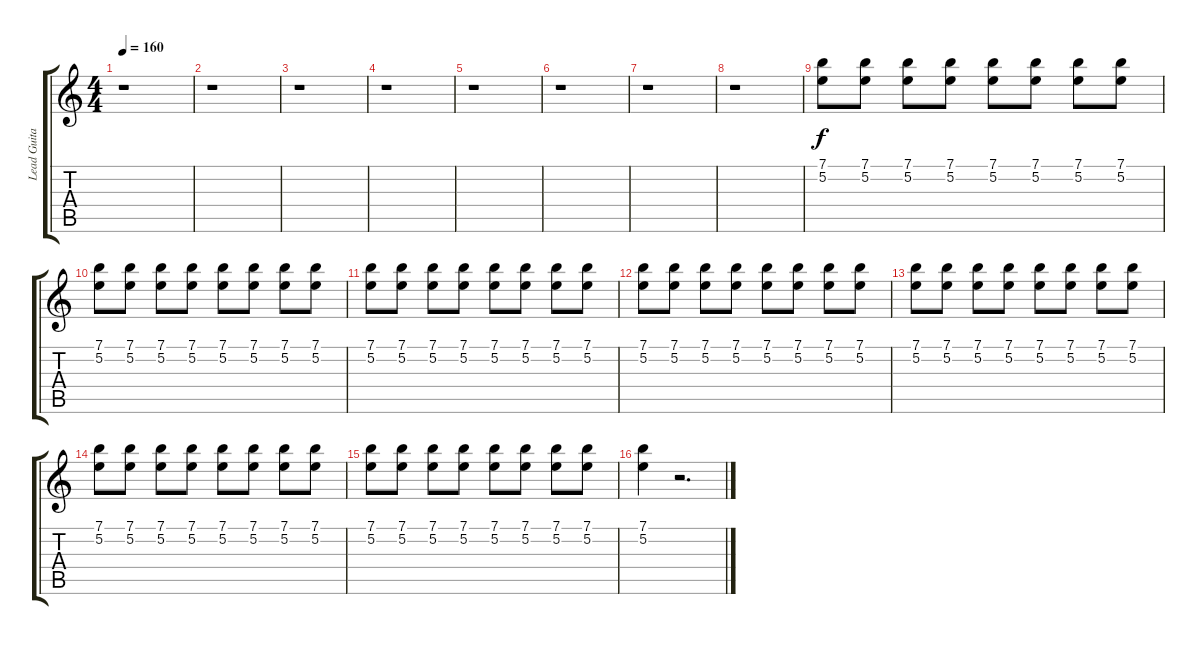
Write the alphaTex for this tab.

\track ("Lead Guitar" "Lead Guita") {instrument overdrivenguitar}
\staff {score tabs}
\tuning (E4 B3 G3 D3 A2 E2) {hide}
\ts (4 4)
\tempo 160
\clef g2
\ks c
r.1{dy f} |
r.1 |
r.1 |
r.1 |
r.1 |
r.1 |
r.1 |
r.1 |
(7.1 5.2).8{volume 10} (7.1 5.2).8 (7.1 5.2).8 (7.1 5.2).8 (7.1 5.2).8 (7.1 5.2).8 (7.1 5.2).8 (7.1 5.2).8 |
(7.1 5.2).8 (7.1 5.2).8 (7.1 5.2).8 (7.1 5.2).8 (7.1 5.2).8 (7.1 5.2).8 (7.1 5.2).8 (7.1 5.2).8 |
(7.1 5.2).8 (7.1 5.2).8 (7.1 5.2).8 (7.1 5.2).8 (7.1 5.2).8 (7.1 5.2).8 (7.1 5.2).8 (7.1 5.2).8 |
(7.1 5.2).8 (7.1 5.2).8 (7.1 5.2).8 (7.1 5.2).8 (7.1 5.2).8 (7.1 5.2).8 (7.1 5.2).8 (7.1 5.2).8 |
(7.1 5.2).8 (7.1 5.2).8 (7.1 5.2).8 (7.1 5.2).8 (7.1 5.2).8 (7.1 5.2).8 (7.1 5.2).8 (7.1 5.2).8 |
(7.1 5.2).8 (7.1 5.2).8 (7.1 5.2).8 (7.1 5.2).8 (7.1 5.2).8 (7.1 5.2).8 (7.1 5.2).8 (7.1 5.2).8 |
(7.1 5.2).8 (7.1 5.2).8 (7.1 5.2).8 (7.1 5.2).8 (7.1 5.2).8 (7.1 5.2).8 (7.1 5.2).8 (7.1 5.2).8 |
(7.1 5.2).4 r.2{d}
